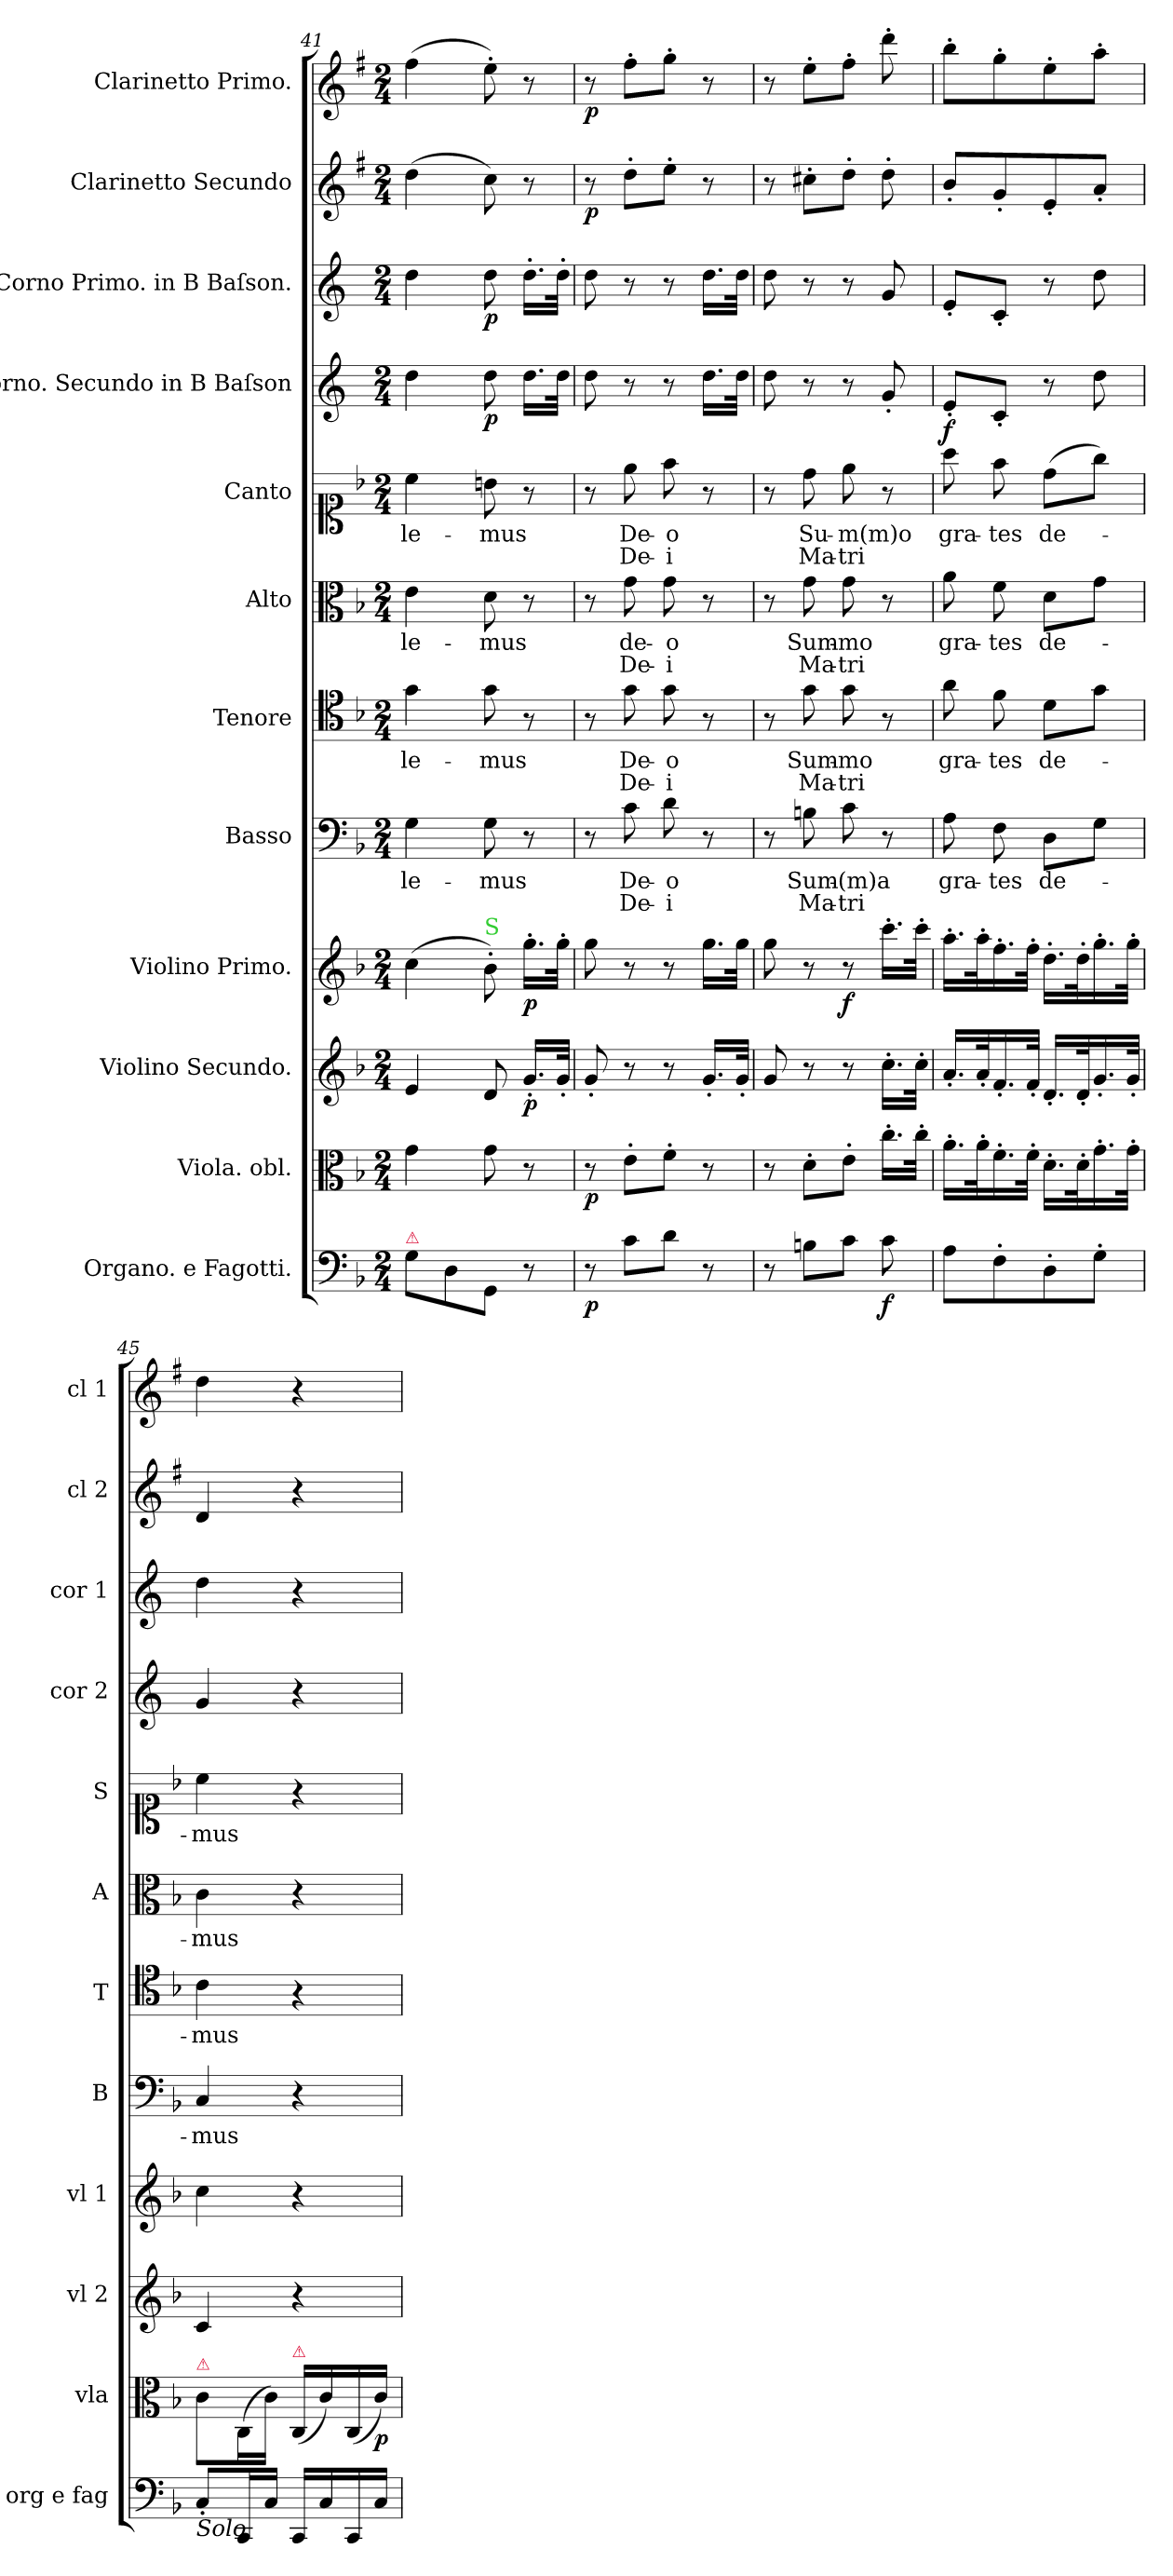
**kern	**dynam	**kern	**dynam	**kern	**dynam	**kern	**dynam	**kern	**text	**text	**kern	**text	**text	**kern	**text	**text	**kern	**text	**text	**dynam	**kern	**dynam	**kern	**dynam	**kern	**dynam	**kern	**dynam
*part12	*part12	*part11	*part11	*part10	*part10	*part9	*part9	*part8	*part8	*part8	*part7	*part7	*part7	*part6	*part6	*part6	*part5	*part5	*part5	*part5	*part4	*part4	*part3	*part3	*part2	*part2	*part1	*part1
*staff12	*staff12	*staff11	*staff11	*staff10	*staff10	*staff9	*staff9	*staff8	*staff8	*staff8	*staff7	*staff7	*staff7	*staff6	*staff6	*staff6	*staff5	*staff5	*staff5	*staff5	*staff4	*staff4	*staff3	*staff3	*staff2	*staff2	*staff1	*staff1
*I"Organo. e Fagotti.	*	*I"Viola. obl.	*	*I"Violino Secundo.	*	*I"Violino Primo.	*	*I"Basso	*	*	*I"Tenore	*	*	*I"Alto	*	*	*I"Canto	*	*	*	*I"Corno. Secundo in B Baſson	*	*I"Corno Primo. in B Baſson.	*	*I"Clarinetto Secundo	*	*I"Clarinetto Primo.	*
*I'org e fag	*	*I'vla	*	*I'vl 2	*	*I'vl 1	*	*I'B	*	*	*I'T	*	*	*I'A	*	*	*I'S	*	*	*	*I'cor 2	*	*I'cor 1	*	*I'cl 2	*	*I'cl 1	*
*clefF4	*	*clefC3	*	*clefG2	*	*clefG2	*	*clefF4	*	*	*clefC4	*	*	*clefC3	*	*	*clefC1	*	*	*	*clefG2	*	*clefG2	*	*clefG2	*	*clefG2	*
*	*	*	*	*	*	*	*	*	*	*	*	*	*	*	*	*	*	*	*	*	*ITrd4c7	*	*ITrd4c7	*	*ITrd1c2	*	*ITrd1c2	*
*k[b-]	*	*k[b-]	*	*k[b-]	*	*k[b-]	*	*k[b-]	*	*	*k[b-]	*	*	*k[b-]	*	*	*k[b-]	*	*	*	*k[b-]	*	*k[b-]	*	*k[b-]	*	*k[b-]	*
*F:	*	*F:	*	*F:	*	*F:	*	*F:	*	*	*F:	*	*	*F:	*	*	*F:	*	*	*	*F:	*	*F:	*	*F:	*	*F:	*
*M2/4	*	*M2/4	*	*M2/4	*	*M2/4	*	*M2/4	*	*	*M2/4	*	*	*M2/4	*	*	*M2/4	*	*	*	*M2/4	*	*M2/4	*	*M2/4	*	*M2/4	*
=41	=41	=41	=41	=41	=41	=41	=41	=41	=41	=41	=41	=41	=41	=41	=41	=41	=41	=41	=41	=41	=41	=41	=41	=41	=41	=41	=41	=41
!LO:TX:a:color=crimson:t=⚠	!	!	!	!	!	!	!	!	!	!	!	!	!	!	!	!	!	!	!	!	!	!	!	!	!	!	!	!
8G\L	.	4g\	.	4e/	.	(4cc\	.	4G\	-le-	.	4g\	-le-	.	4e\	-le-	.	4cc\	-le-	.	.	4g\	.	4g\	.	(4cc\	.	(4ee\	.
8D\	.	.	.	.	.	.	.	.	.	.	.	.	.	.	.	.	.	.	.	.	.	.	.	.	.	.	.	.
!	!	!	!	!	!	!LO:TX:a:color=limegreen:t=S	!	!	!	!	!	!	!	!	!	!	!	!	!	!	!	!	!	!	!	!	!	!
8GG/J	.	8g\	.	8d/	.	8b-'\)	.	8G\	-mus	.	8g\	-mus	.	8d\	-mus	.	8bn\	-mus	.	.	8g\	p	8g\	p	8b-\)	.	8dd'\)	.
8r	.	8r	.	16.g'/LL	p	16.gg'\LL	p	8r	.	.	8r	.	.	8r	.	.	8r	.	.	.	16.g\LL	.	16.g'\LL	.	8r	.	8r	.
.	.	.	.	32g'/JJk	.	32gg'\JJk	.	.	.	.	.	.	.	.	.	.	.	.	.	.	32g\JJk	.	32g'\JJk	.	.	.	.	.
=42	=42	=42	=42	=42	=42	=42	=42	=42	=42	=42	=42	=42	=42	=42	=42	=42	=42	=42	=42	=42	=42	=42	=42	=42	=42	=42	=42	=42
!	!	!	!	!	!	!	!	!	!	!	!	!	!	!	!	!	!	!	!	!LO:DY:a	!	!	!	!	!	!	!	!
8r	p	8r	p	8g'/	.	8gg\	.	8r	.	.	8r	.	.	8r	.	.	8r	.	.	piano	8g\	.	8g\	.	8r	p	8r	p
8c\L	.	8e'\L	.	8r	.	8r	.	8c\	De-	De-	8g\	De-	De-	8g\	de-	De-	8ee\	De-	De-	.	8r	.	8r	.	8cc'\L	.	8ee'\L	.
8d\J	.	8f'\J	.	8r	.	8r	.	8d\	-o	-i	8g\	-o	-i	8g\	-o	-i	8ff\	-o	-i	.	8r	.	8r	.	8dd'\J	.	8ff'\J	.
8r	.	8r	.	16.g'/LL	.	16.gg\LL	.	8r	.	.	8r	.	.	8r	.	.	8r	.	.	.	16.g\LL	.	16.g\LL	.	8r	.	8r	.
.	.	.	.	32g'/JJk	.	32gg\JJk	.	.	.	.	.	.	.	.	.	.	.	.	.	.	32g\JJk	.	32g\JJk	.	.	.	.	.
=43	=43	=43	=43	=43	=43	=43	=43	=43	=43	=43	=43	=43	=43	=43	=43	=43	=43	=43	=43	=43	=43	=43	=43	=43	=43	=43	=43	=43
8r	.	8r	.	8g/	.	8gg\	.	8r	.	.	8r	.	.	8r	.	.	8r	.	.	.	8g\	.	8g\	.	8r	.	8r	.
8Bn\L	.	8d'\L	.	8r	.	8r	.	8Bn\	Sum-	Ma-	8g\	Sum-	Ma-	8g\	Sum-	Ma-	8dd\	Su-	Ma-	.	8r	.	8r	.	8bn'\L	.	8dd'\L	.
8c\J	.	8e'\J	.	8r	fort	8r	f	8c\	-(m)a	-tri	8g\	-mo	-tri	8g\	-mo	-tri	8ee\	-m(m)o	-tri	.	8r	fort	8r	fort	8cc'\J	.	8ee'\J	.
!	!	!	!	!	!	!	!	!	!	!	!	!	!	!	!	!	!	!	!	!	!	!	!	!	!	!LO:DY:rj	!	!
8c\	f	16.cc'\LL	fort	16.cc'\LL	.	16.ccc'\LL	.	8r	.	.	8r	.	.	8r	.	.	8r	.	.	.	8c'/	.	8c/	.	8cc'\	fort	8ccc'\	fort
.	.	32cc'\JJk	.	32cc'\JJk	.	32ccc'\JJk	.	.	.	.	.	.	.	.	.	.	.	.	.	.	.	.	.	.	.	.	.	.
=44	=44	=44	=44	=44	=44	=44	=44	=44	=44	=44	=44	=44	=44	=44	=44	=44	=44	=44	=44	=44	=44	=44	=44	=44	=44	=44	=44	=44
!	!	!	!	!	!	!	!	!	!	!	!	!	!	!	!	!	!	!	!	!LO:DY:b	!	!	!	!	!	!	!	!
8A\L	.	16.a'\LL	.	16.a'/LL	.	16.aa'\LL	.	8A\	gra-	.	8a\	gra-	.	8a\	gra-	.	8aa\	gra-	.	f	8A'/L	.	8A'/L	.	8a'/L	.	8aa'\L	.
.	.	32a'\K	.	32a'/K	.	32aa'\K	.	.	.	.	.	.	.	.	.	.	.	.	.	.	.	.	.	.	.	.	.	.
8F'\	.	16.f'\	.	16.f'/	.	16.ff'\	.	8F\	-tes	.	8f\	-tes	.	8f\	-tes	.	8ff\	-tes	.	.	8F'/J	.	8F'/J	.	8f'/	.	8ff'\	.
.	.	32f'\JJk	.	32f'/JJk	.	32ff'\JJk	.	.	.	.	.	.	.	.	.	.	.	.	.	.	.	.	.	.	.	.	.	.
8D'\	.	16.d'\LL	.	16.d'/LL	.	16.dd'\LL	.	8D\L	de-	.	8d\L	de-	.	8d\L	de-	.	(8dd\L	de-	.	.	8r	.	8r	.	8d'/	.	8dd'\	.
.	.	32d'\K	.	32d'/K	.	32dd'\K	.	.	.	.	.	.	.	.	.	.	.	.	.	.	.	.	.	.	.	.	.	.
8G'\J	.	16.g'\	.	16.g'/	.	16.gg'\	.	8G\J	.	.	8g\J	.	.	8g\J	.	.	8gg\J)	.	.	.	8g\	.	8g\	.	8g'/J	.	8gg'\J	.
.	.	32g'\JJk	.	32g'/JJk	.	32gg'\JJk	.	.	.	.	.	.	.	.	.	.	.	.	.	.	.	.	.	.	.	.	.	.
=45	=45	=45	=45	=45	=45	=45	=45	=45	=45	=45	=45	=45	=45	=45	=45	=45	=45	=45	=45	=45	=45	=45	=45	=45	=45	=45	=45	=45
!	!	!LO:TX:a:color=crimson:t=⚠	!	!	!	!	!	!	!	!	!	!	!	!	!	!	!	!	!	!	!	!	!	!	!	!	!	!
!LO:TX:b:i:t=Solo	!	!	!	!	!	!	!	!	!	!	!	!	!	!	!	!	!	!	!	!	!	!	!	!	!	!	!	!
8C'/L	.	8c\L	.	4c/	.	4cc\	.	4C/	-mus	.	4c\	-mus	.	4c\	-mus	.	4cc\	-mus	.	.	4c/	.	4g\	.	4c/	.	4cc\	.
16CC/L	.	(16C/L	.	.	.	.	.	.	.	.	.	.	.	.	.	.	.	.	.	.	.	.	.	.	.	.	.	.
16C/JJ	.	16c\JJ)	.	.	.	.	.	.	.	.	.	.	.	.	.	.	.	.	.	.	.	.	.	.	.	.	.	.
!	!	!LO:TX:a:color=crimson:t=⚠	!	!	!	!	!	!	!	!	!	!	!	!	!	!	!	!	!	!	!	!	!	!	!	!	!	!
16CC/LL	.	(16C/LL	.	4r	.	4r	piano	4r	.	.	4r	.	.	4r	.	.	4r	.	.	.	4r	.	4r	.	4r	.	4r	.
16C/	.	16c\)	.	.	.	.	.	.	.	.	.	.	.	.	.	.	.	.	.	.	.	.	.	.	.	.	.	.
16CC/	.	(16C/	.	.	.	.	.	.	.	.	.	.	.	.	.	.	.	.	.	.	.	.	.	.	.	.	.	.
16C/JJ	.	16c\JJ)	p	.	.	.	.	.	.	.	.	.	.	.	.	.	.	.	.	.	.	.	.	.	.	.	.	.
=	=	=	=	=	=	=	=	=	=	=	=	=	=	=	=	=	=	=	=	=	=	=	=	=	=	=	=	=
*-	*-	*-	*-	*-	*-	*-	*-	*-	*-	*-	*-	*-	*-	*-	*-	*-	*-	*-	*-	*-	*-	*-	*-	*-	*-	*-	*-	*-
